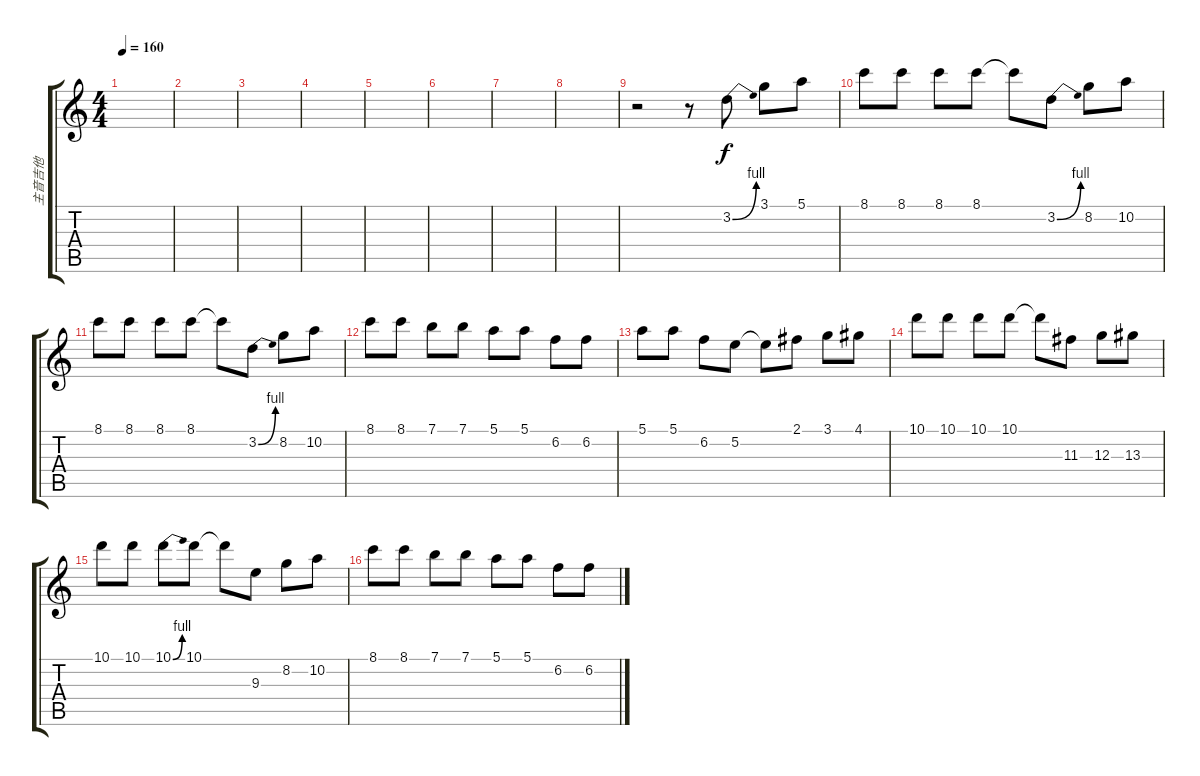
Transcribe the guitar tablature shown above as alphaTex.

\track ("主音吉他" "主音吉他") {instrument distortionguitar}
\staff {score tabs}
\tuning (E4 B3 G3 D3 A2 E2) {hide}
\ts (4 4)
\tempo 160
\clef g2
\ks c
|
|
|
|
|
|
|
|
r.2 r.8 3.2{be (bend 0 0 60 4)}.8 3.1.8 5.1.8 |
8.1.8 8.1.8 8.1.8 8.1.8 8.1{t}.8 3.2{be (bend 0 0 60 4)}.8 8.2.8 10.2.8 |
8.1.8 8.1.8 8.1.8 8.1.8 8.1{t}.8 3.2{be (bend 0 0 60 4)}.8 8.2.8 10.2.8 |
8.1.8 8.1.8 7.1.8 7.1.8 5.1.8 5.1.8 6.2.8 6.2.8 |
5.1.8 5.1.8 6.2.8 5.2.8 5.2{t}.8 2.1.8 3.1.8 4.1.8 |
10.1.8 10.1.8 10.1.8 10.1.8 10.1{t}.8 11.3.8 12.3.8 13.3.8 |
10.1.8 10.1.8 10.1{be (bend 0 0 60 4)}.8 10.1.8 10.1{t}.8 9.3.8 8.2.8 10.2.8 |
8.1.8 8.1.8 7.1.8 7.1.8 5.1.8 5.1.8 6.2.8 6.2.8
